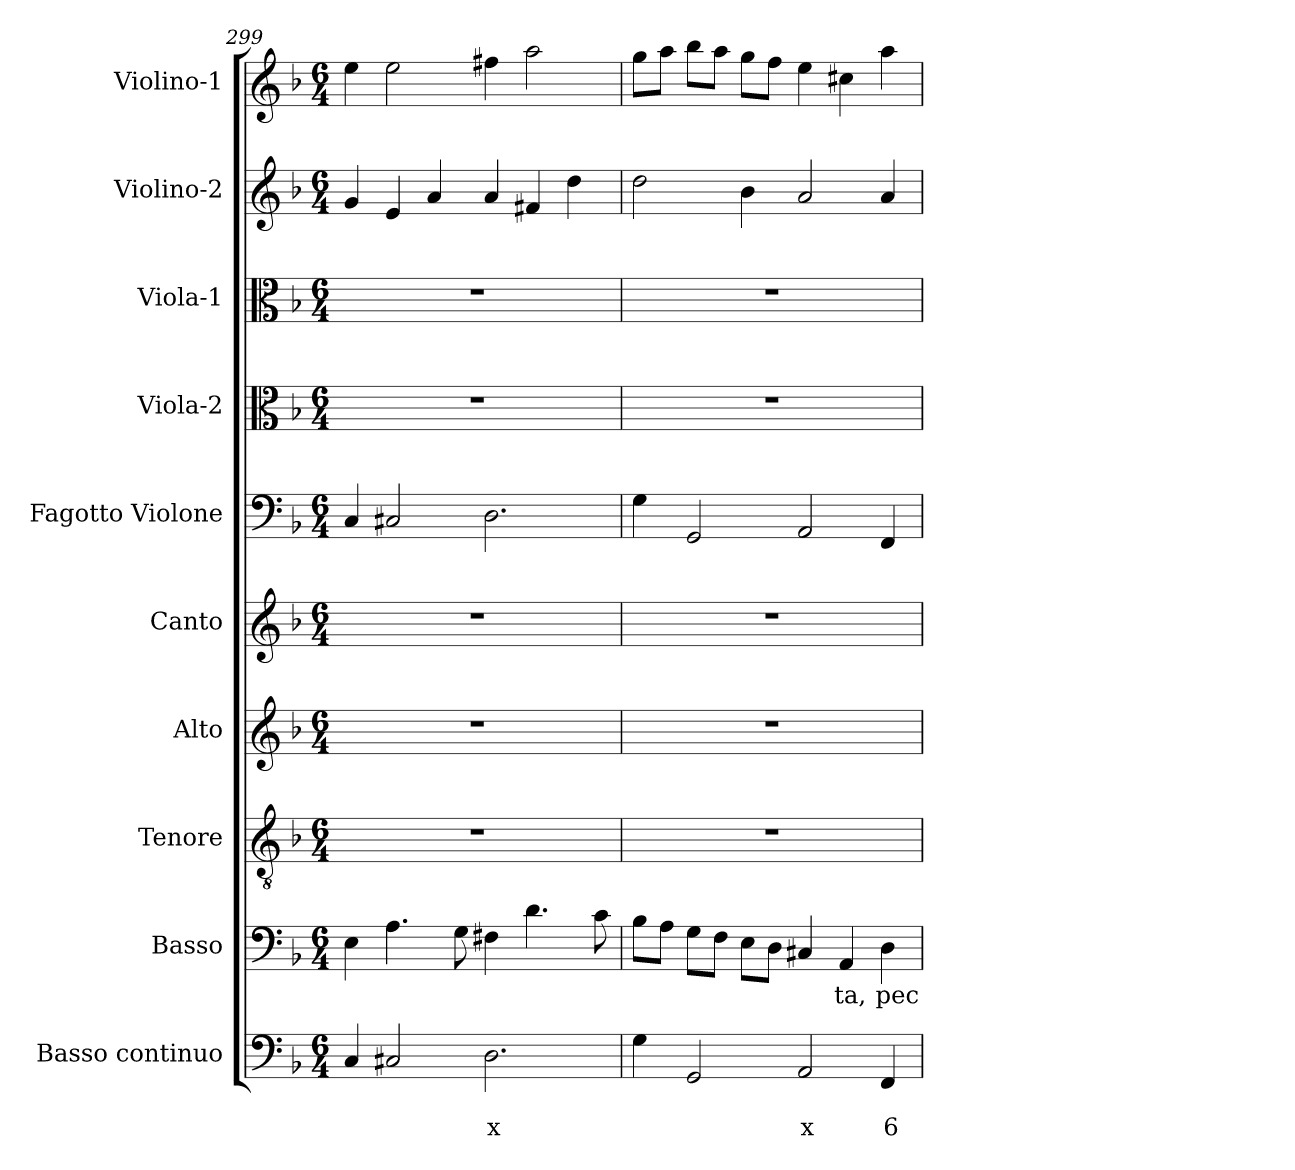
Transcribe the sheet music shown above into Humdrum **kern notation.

**kern	**text	**text	**kern	**text	**kern	**kern	**kern	**kern	**kern	**kern	**kern	**kern
*part10	*part10	*part10	*part9	*part9	*part8	*part7	*part6	*part5	*part4	*part3	*part2	*part1
*staff10	*staff10	*staff10	*staff9	*staff9	*staff8	*staff7	*staff6	*staff5	*staff4	*staff3	*staff2	*staff1
*I"Basso continuo	*	*	*I"Basso	*	*I"Tenore	*I"Alto	*I"Canto	*I"Fagotto Violone	*I"Viola-2	*I"Viola-1	*I"Violino-2	*I"Violino-1
!!LO:PB:g=z
*clefF4	*	*	*clefF4	*	*clefGv2	*clefG2	*clefG2	*clefF4	*clefC3	*clefC3	*clefG2	*clefG2
*k[b-]	*	*	*k[b-]	*	*k[b-]	*k[b-]	*k[b-]	*k[b-]	*k[b-]	*k[b-]	*k[b-]	*k[b-]
*F:	*	*	*F:	*	*F:	*F:	*F:	*F:	*F:	*F:	*F:	*F:
*M6/4	*	*	*M6/4	*	*M6/4	*M6/4	*M6/4	*M6/4	*M6/4	*M6/4	*M6/4	*M6/4
=299	=299	=299	=299	=299	=299	=299	=299	=299	=299	=299	=299	=299
4C/	.	.	4E\	.	1.r	1.r	1.r	4C/	1.r	1.r	4g/	4ee\
2C#X/	.	.	4.A\	.	.	.	.	2C#X/	.	.	4e/	2ee\
.	.	.	.	.	.	.	.	.	.	.	4a/	.
.	.	.	8G\	.	.	.	.	.	.	.	.	.
!	!	!LO:LY:b	!	!	!	!	!	!	!	!	!	!
2.D\	.	x	4F#X\	.	.	.	.	2.D\	.	.	4a/	4ff#X\
.	.	.	4.d\	.	.	.	.	.	.	.	4f#X/	2aa\
.	.	.	.	.	.	.	.	.	.	.	4dd\	.
.	.	.	8c\	.	.	.	.	.	.	.	.	.
=300	=300	=300	=300	=300	=300	=300	=300	=300	=300	=300	=300	=300
4G\	.	.	8B-\L	.	1.r	1.r	1.r	4G\	1.r	1.r	2dd\	8gg\L
.	.	.	8A\J	.	.	.	.	.	.	.	.	8aa\J
2GG/	.	.	8G\L	.	.	.	.	2GG/	.	.	.	8bb-\L
.	.	.	8F\J	.	.	.	.	.	.	.	.	8aa\J
.	.	.	8E\L	.	.	.	.	.	.	.	4b-\	8gg\L
.	.	.	8D\J	.	.	.	.	.	.	.	.	8ff\J
!	!	!LO:LY:b	!	!	!	!	!	!	!	!	!	!
2AA/	.	x	4C#X/	.	.	.	.	2AA/	.	.	2a/	4ee\
!	!	!	!	!LO:LY:b	!	!	!	!	!	!	!	!
.	.	.	4AA/	-ta,	.	.	.	.	.	.	.	4cc#X\
!	!	!LO:LY:b	!	!	!	!	!	!	!	!	!	!
!	!	!	!	!LO:LY:b	!	!	!	!	!	!	!	!
4FF/	.	6	4D\	pec-	.	.	.	4FF/	.	.	4a/	4aa\
=	=	=	=	=	=	=	=	=	=	=	=	=
*-	*-	*-	*-	*-	*-	*-	*-	*-	*-	*-	*-	*-
